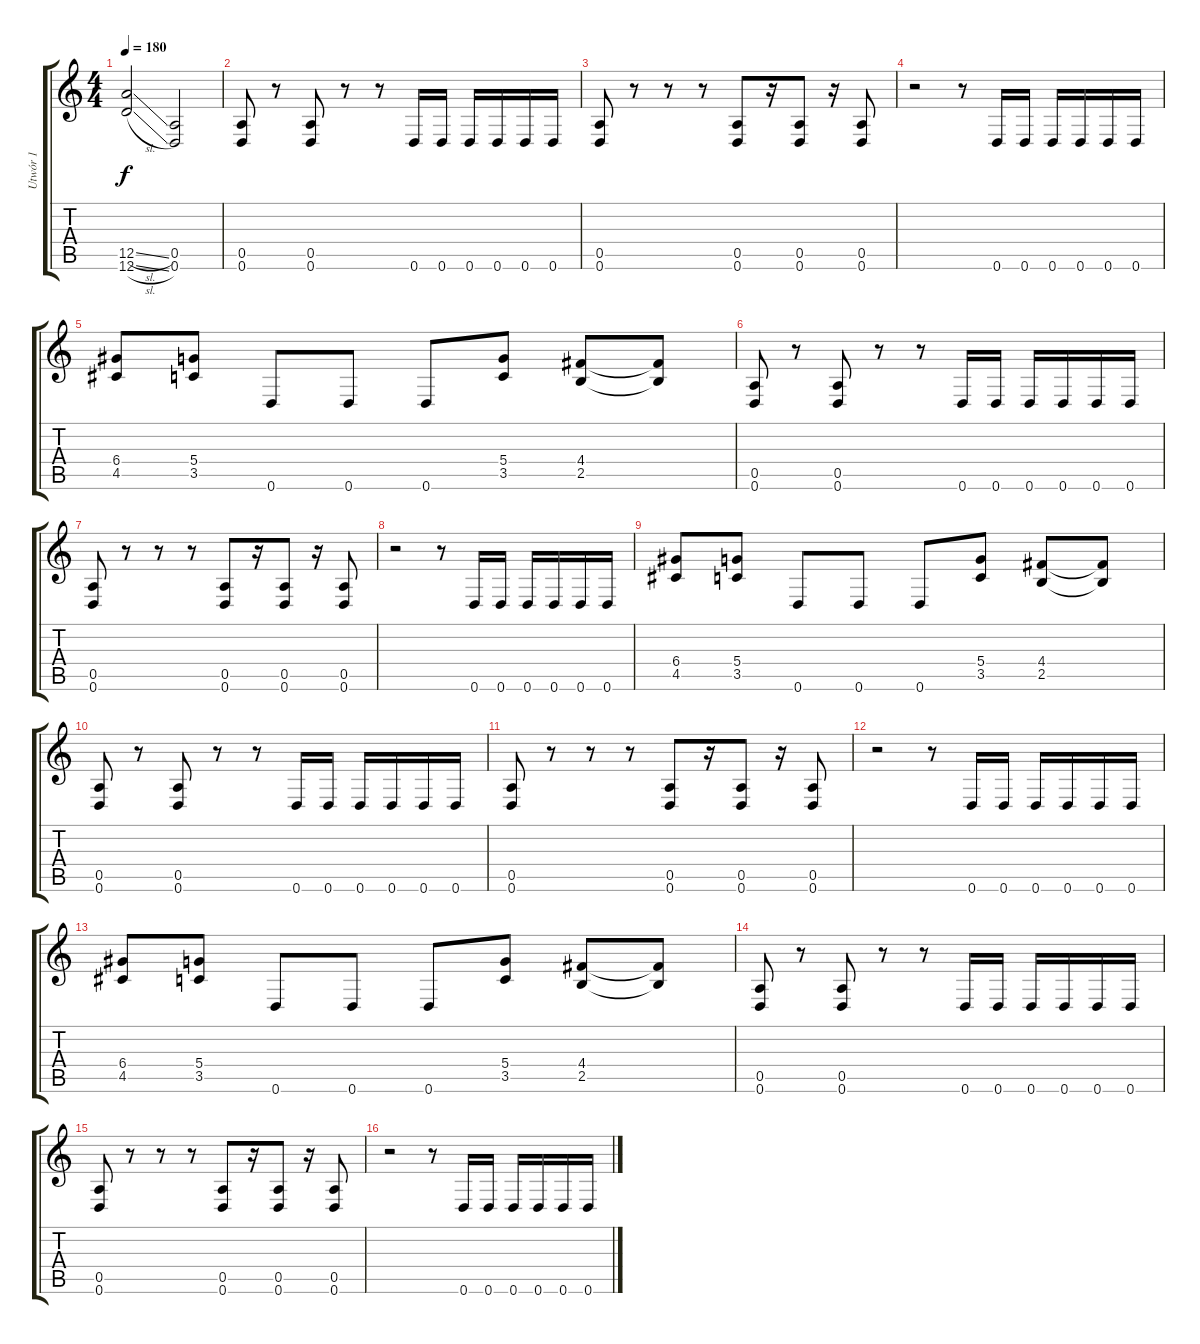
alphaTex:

\track ("Utwór 1" "Utwór 1") {instrument distortionguitar}
\staff {score tabs}
\tuning (E4 B3 G3 D3 A2 D2) {hide}
\ts (4 4)
\tempo 180
\clef g2
\ks c
(12.5{sl} 12.6{sl}).2{dy f} (0.5 0.6).2 |
(0.5 0.6).8 r.8 (0.5 0.6).8 r.8 r.8 0.6.16 0.6.16 0.6.16 0.6.16 0.6.16 0.6.16 |
(0.5 0.6).8 r.8 r.8 r.8 (0.5 0.6).8 r.16 (0.5 0.6).8 r.16 (0.5 0.6).8 |
r.2 r.8 0.6.16 0.6.16 0.6.16 0.6.16 0.6.16 0.6.16 |
(6.4 4.5).8 (5.4 3.5).8 0.6.8 0.6.8 0.6.8 (5.4 3.5).8 (4.4 2.5).8 (4.4{t} 2.5{t}).8 |
(0.5 0.6).8 r.8 (0.5 0.6).8 r.8 r.8 0.6.16 0.6.16 0.6.16 0.6.16 0.6.16 0.6.16 |
(0.5 0.6).8 r.8 r.8 r.8 (0.5 0.6).8 r.16 (0.5 0.6).8 r.16 (0.5 0.6).8 |
r.2 r.8 0.6.16 0.6.16 0.6.16 0.6.16 0.6.16 0.6.16 |
(6.4 4.5).8 (5.4 3.5).8 0.6.8 0.6.8 0.6.8 (5.4 3.5).8 (4.4 2.5).8 (4.4{t} 2.5{t}).8 |
(0.5 0.6).8 r.8 (0.5 0.6).8 r.8 r.8 0.6.16 0.6.16 0.6.16 0.6.16 0.6.16 0.6.16 |
(0.5 0.6).8 r.8 r.8 r.8 (0.5 0.6).8 r.16 (0.5 0.6).8 r.16 (0.5 0.6).8 |
r.2 r.8 0.6.16 0.6.16 0.6.16 0.6.16 0.6.16 0.6.16 |
(6.4 4.5).8 (5.4 3.5).8 0.6.8 0.6.8 0.6.8 (5.4 3.5).8 (4.4 2.5).8 (4.4{t} 2.5{t}).8 |
(0.5 0.6).8 r.8 (0.5 0.6).8 r.8 r.8 0.6.16 0.6.16 0.6.16 0.6.16 0.6.16 0.6.16 |
(0.5 0.6).8 r.8 r.8 r.8 (0.5 0.6).8 r.16 (0.5 0.6).8 r.16 (0.5 0.6).8 |
r.2 r.8 0.6.16 0.6.16 0.6.16 0.6.16 0.6.16 0.6.16
